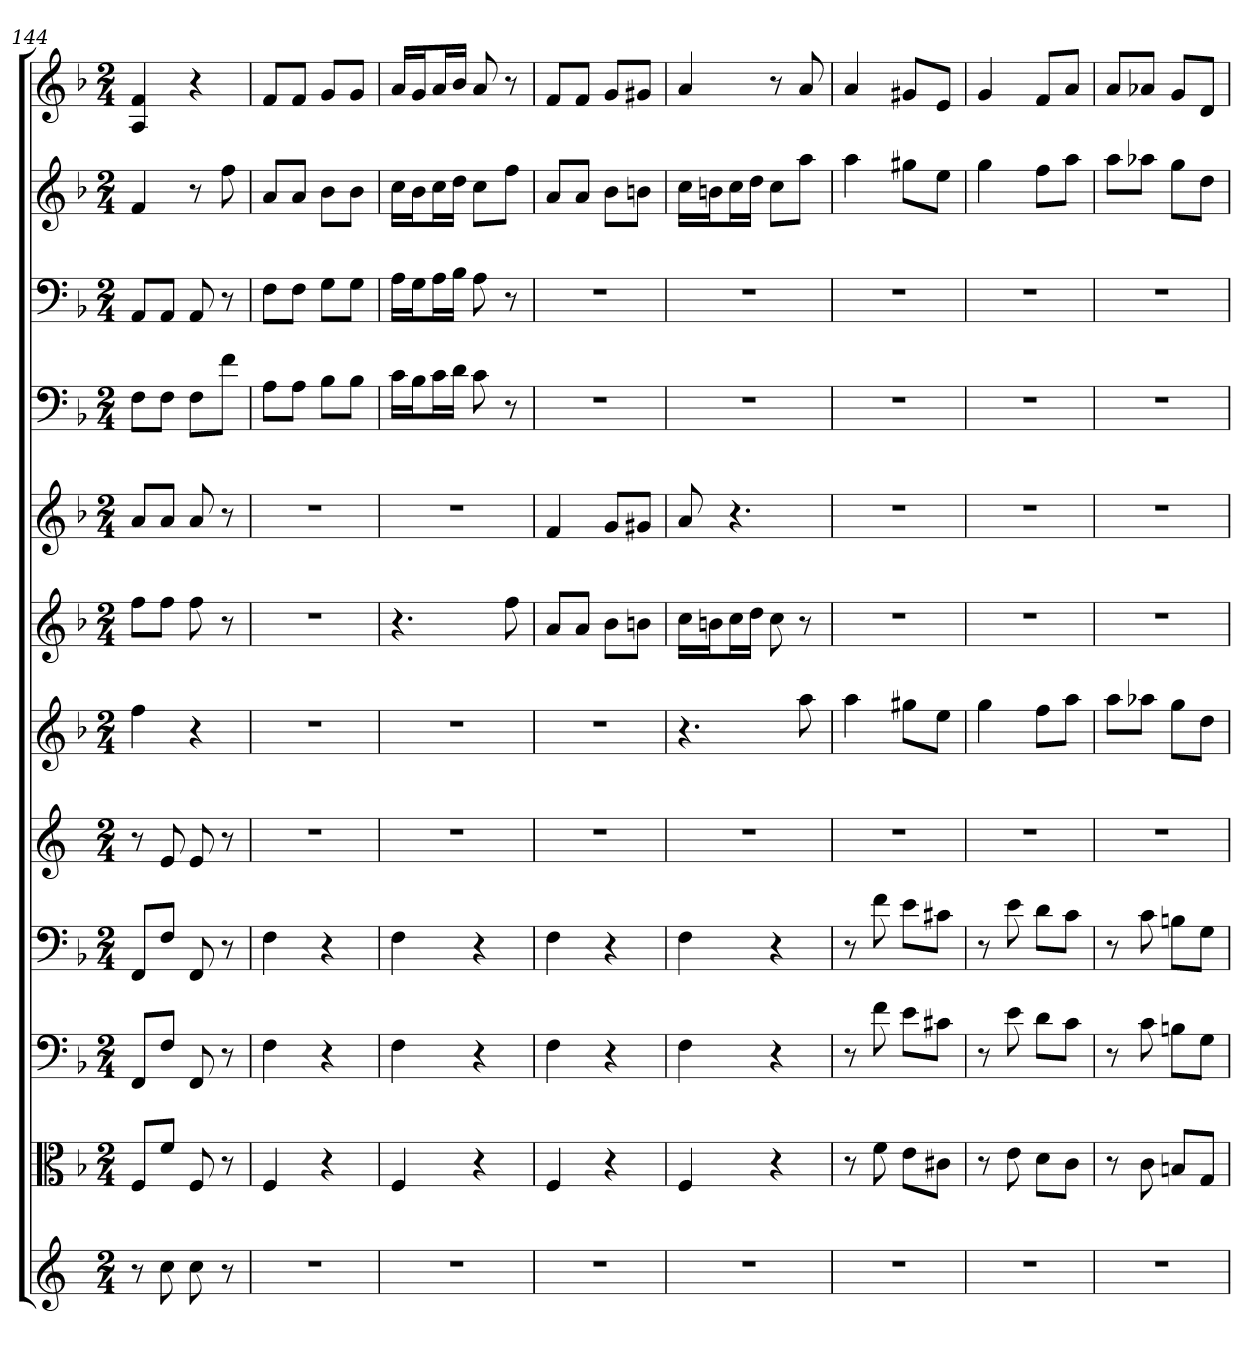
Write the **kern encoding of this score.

**kern	**kern	**kern	**kern	**kern	**kern	**kern	**kern	**kern	**kern	**kern	**kern
*part12	*part11	*part10	*part9	*part8	*part7	*part6	*part5	*part4	*part3	*part2	*part1
*staff12	*staff11	*staff10	*staff9	*staff8	*staff7	*staff6	*staff5	*staff4	*staff3	*staff2	*staff1
*	*clefC3	*clefF4	*clefF4	*	*	*	*	*clefF4	*clefF4	*	*
*k[]	*k[b-]	*k[b-]	*k[b-]	*k[]	*k[b-]	*k[b-]	*k[b-]	*k[b-]	*k[b-]	*k[b-]	*k[b-]
*M2/4	*M2/4	*M2/4	*M2/4	*M2/4	*M2/4	*M2/4	*M2/4	*M2/4	*M2/4	*M2/4	*M2/4
=144	=144	=144	=144	=144	=144	=144	=144	=144	=144	=144	=144
8r	8F/L	8FF/L	8FF/L	8r	4ff	8ffL	8aL	8F\L	8AA/L	4f	4A 4f
8cc	8f/J	8F/J	8F/J	8e	.	8ffJ	8aJ	8F\J	8AA/J	.	.
8cc	8F	8FF	8FF	8e	4r	8ff	8a	8F\L	8AA	8r	4r
8r	8r	8r	8r	8r	.	8r	8r	8f\J	8r	8ff	.
=145	=145	=145	=145	=145	=145	=145	=145	=145	=145	=145	=145
2r	4F	4F	4F	2r	2r	2r	2r	8A\L	8F\L	8aL	8fL
.	.	.	.	.	.	.	.	8A\J	8F\J	8aJ	8fJ
.	4r	4r	4r	.	.	.	.	8B-\L	8G\L	8b-L	8gL
.	.	.	.	.	.	.	.	8B-\J	8G\J	8b-J	8gJ
=146	=146	=146	=146	=146	=146	=146	=146	=146	=146	=146	=146
2r	4F	4F	4F	2r	2r	4.r	2r	16c\LL	16A\LL	16ccLL	16aLL
.	.	.	.	.	.	.	.	16B-\J	16G\J	16b-J	16gJ
.	.	.	.	.	.	.	.	16c\L	16A\L	16ccL	16aL
.	.	.	.	.	.	.	.	16d\JJ	16B-\JJ	16ddJJ	16b-JJ
.	4r	4r	4r	.	.	.	.	8c	8A	8ccL	8a
.	.	.	.	.	.	8ff	.	8r	8r	8ffJ	8r
=147	=147	=147	=147	=147	=147	=147	=147	=147	=147	=147	=147
2r	4F	4F	4F	2r	2r	8aL	4f	2r	2r	8aL	8fL
.	.	.	.	.	.	8aJ	.	.	.	8aJ	8fJ
.	4r	4r	4r	.	.	8b-L	8gL	.	.	8b-L	8gL
.	.	.	.	.	.	8bnJ	8g#XJ	.	.	8bnJ	8g#XJ
=148	=148	=148	=148	=148	=148	=148	=148	=148	=148	=148	=148
2r	4F	4F	4F	2r	4.r	16ccLL	8a	2r	2r	16ccLL	4a
.	.	.	.	.	.	16bnJ	.	.	.	16bnJ	.
.	.	.	.	.	.	16ccL	4.r	.	.	16ccL	.
.	.	.	.	.	.	16ddJJ	.	.	.	16ddJJ	.
.	4r	4r	4r	.	.	8cc	.	.	.	8ccL	8r
.	.	.	.	.	8aa	8r	.	.	.	8aaJ	8a
=149	=149	=149	=149	=149	=149	=149	=149	=149	=149	=149	=149
2r	8r	8r	8r	2r	4aa	2r	2r	2r	2r	4aa	4a
.	8f	8f	8f	.	.	.	.	.	.	.	.
.	8e\L	8e\L	8e\L	.	8gg#XL	.	.	.	.	8gg#XL	8g#XL
.	8c#X\J	8c#X\J	8c#X\J	.	8eeJ	.	.	.	.	8eeJ	8eJ
=150	=150	=150	=150	=150	=150	=150	=150	=150	=150	=150	=150
2r	8r	8r	8r	2r	4gg	2r	2r	2r	2r	4gg	4g
.	8e	8e	8e	.	.	.	.	.	.	.	.
.	8d\L	8d\L	8d\L	.	8ffL	.	.	.	.	8ffL	8fL
.	8c\J	8c\J	8c\J	.	8aaJ	.	.	.	.	8aaJ	8aJ
=151	=151	=151	=151	=151	=151	=151	=151	=151	=151	=151	=151
2r	8r	8r	8r	2r	8aaL	2r	2r	2r	2r	8aaL	8aL
.	8c	8c	8c	.	8aa-XJ	.	.	.	.	8aa-XJ	8a-XJ
.	8Bn/L	8Bn\L	8Bn\L	.	8ggL	.	.	.	.	8ggL	8gL
.	8G/J	8G\J	8G\J	.	8ddJ	.	.	.	.	8ddJ	8dJ
=	=	=	=	=	=	=	=	=	=	=	=
*-	*-	*-	*-	*-	*-	*-	*-	*-	*-	*-	*-
